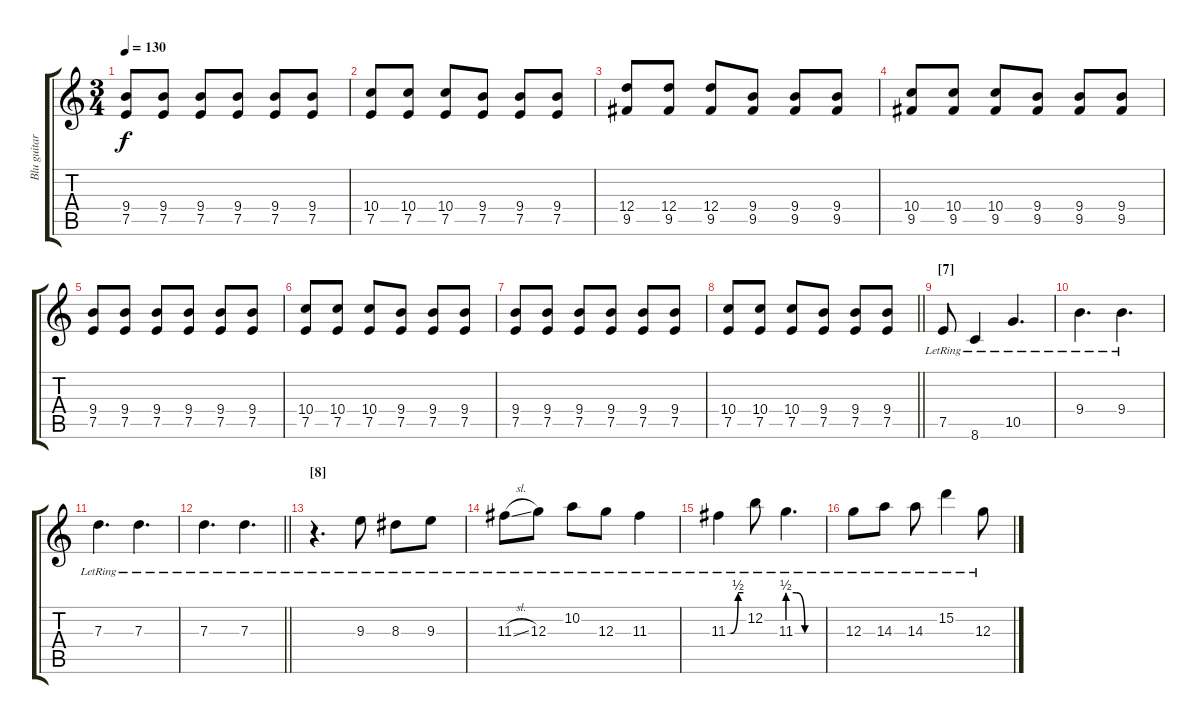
\track ("Blu guitar" "Blu guitar") {instrument overdrivenguitar}
\staff {score tabs}
\tuning (E4 B3 G3 D3 A2 E2) {hide}
\ts (3 4)
\section ("" "")
\tempo 130
\clef g2
\ks c
(9.4 7.5).8{dy f} (9.4 7.5).8 (9.4 7.5).8 (9.4 7.5).8 (9.4 7.5).8 (9.4 7.5).8 |
(10.4 7.5).8 (10.4 7.5).8 (10.4 7.5).8 (9.4 7.5).8 (9.4 7.5).8 (9.4 7.5).8 |
(12.4 9.5).8 (12.4 9.5).8 (12.4 9.5).8 (9.4 9.5).8 (9.4 9.5).8 (9.4 9.5).8 |
(10.4 9.5).8 (10.4 9.5).8 (10.4 9.5).8 (9.4 9.5).8 (9.4 9.5).8 (9.4 9.5).8 |
(9.4 7.5).8 (9.4 7.5).8 (9.4 7.5).8 (9.4 7.5).8 (9.4 7.5).8 (9.4 7.5).8 |
(10.4 7.5).8 (10.4 7.5).8 (10.4 7.5).8 (9.4 7.5).8 (9.4 7.5).8 (9.4 7.5).8 |
(9.4 7.5).8 (9.4 7.5).8 (9.4 7.5).8 (9.4 7.5).8 (9.4 7.5).8 (9.4 7.5).8 |
\barLineRight lightlight
(10.4 7.5).8 (10.4 7.5).8 (10.4 7.5).8 (9.4 7.5).8 (9.4 7.5).8 (9.4 7.5).8 |
\section ("" "[7]")
7.5{lr}.8{volume 9 instrument overdrivenguitar} 8.6{lr}.4 10.5{lr}.4{d} |
9.4{lr}.4{d} 9.4{lr}.4{d} |
7.3{lr}.4{d} 7.3{lr}.4{d} |
\barLineRight lightlight
7.3{lr}.4{d} 7.3{lr}.4{d} |
\section ("" "[8]")
r.4{d volume 7} 9.3{lr}.8 8.3{lr}.8 9.3{lr}.8 |
11.3{sl lr}.8 12.3{lr}.8 10.2{lr}.8 12.3{lr}.8 11.3{lr}.4 |
11.3{be (custom 0 0 11 0 40 2 60 2) lr}.4 12.2{lr}.8 11.3{be (custom 0 2 15 2 30 0 60 0) lr}.4{d} |
12.3{lr}.8 14.3{lr}.8 14.3{lr}.8 15.2{lr}.4 12.3{lr}.8
